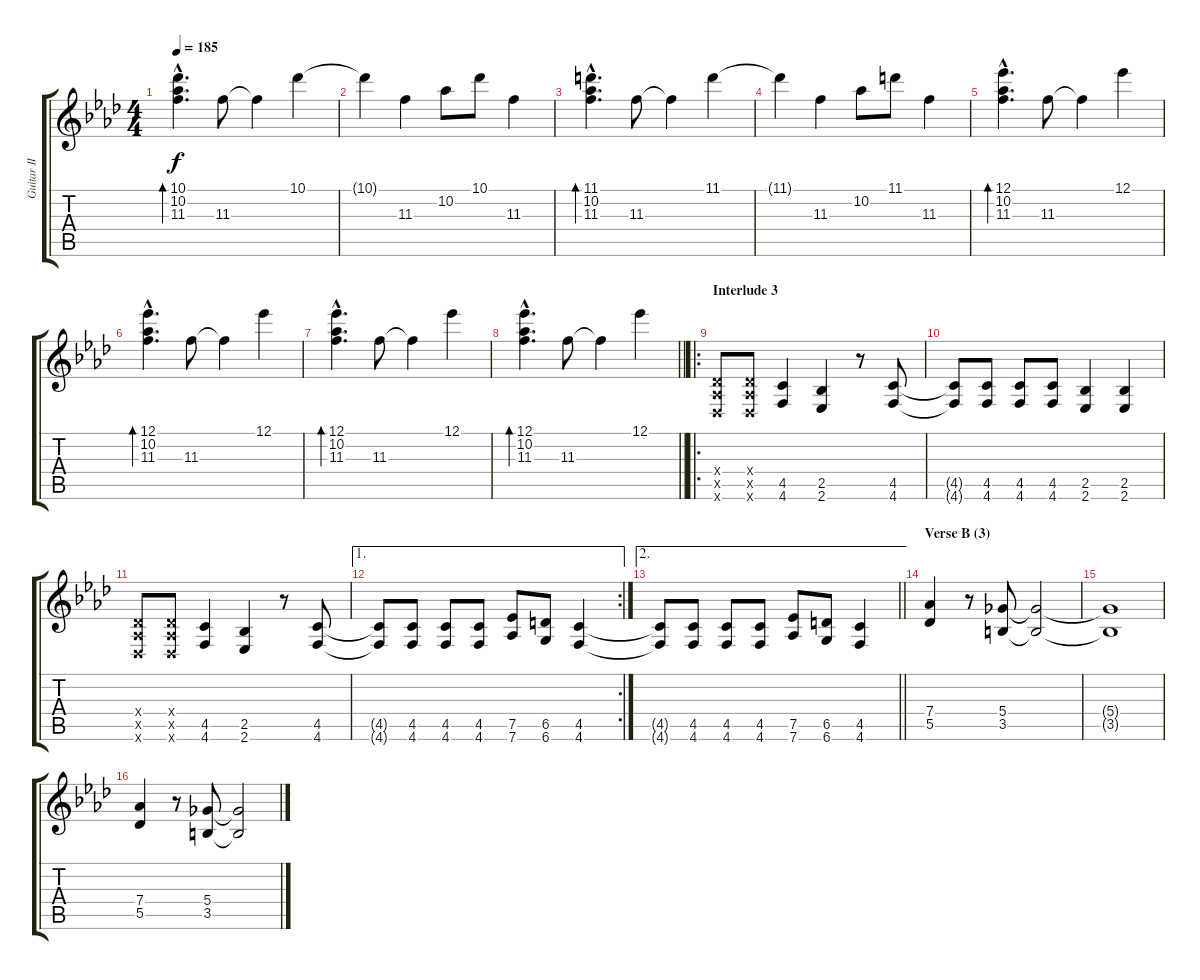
\track ("Guitar II" "Guitar II") {instrument distortionguitar}
\staff {score tabs}
\tuning (Eb4 Bb3 Gb3 Db3 Ab2 Db2) {hide}
\ts (4 4)
\tempo 185
\clef g2
\ks fminor
(10.1{hac} 10.2{hac} 11.3{hac}).4{d bd 120 dy f} 11.3.8 11.3{t}.4 10.1.4 |
10.1{t}.4 11.3.4 10.2.8 10.1.8 11.3.4 |
(11.1{hac} 10.2{hac} 11.3{hac}).4{d bd 120} 11.3.8 11.3{t}.4 11.1.4 |
11.1{t}.4 11.3.4 10.2.8 11.1.8 11.3.4 |
(12.1{hac} 10.2{hac} 11.3{hac}).4{d bd 120} 11.3.8 11.3{t}.4 12.1.4 |
(12.1{hac} 10.2{hac} 11.3{hac}).4{d bd 120} 11.3.8 11.3{t}.4 12.1.4 |
(12.1{hac} 10.2{hac} 11.3{hac}).4{d bd 120} 11.3.8 11.3{t}.4 12.1.4 |
\barLineRight lightlight
(12.1{hac} 10.2{hac} 11.3{hac}).4{d bd 120} 11.3.8 11.3{t}.4 12.1.4 |
\ro
\section ("" "Interlude 3")
(0.4{x} 0.5{x} 0.6{x}).8 (0.4{x} 0.5{x} 0.6{x}).8 (4.5 4.6).4 (2.5 2.6).4 r.8 (4.5 4.6).8 |
(4.5{t} 4.6{t}).8 (4.5 4.6).8 (4.5 4.6).8 (4.5 4.6).8 (2.5 2.6).4 (2.5 2.6).4 |
(0.4{x} 0.5{x} 0.6{x}).8 (0.4{x} 0.5{x} 0.6{x}).8 (4.5 4.6).4 (2.5 2.6).4 r.8 (4.5 4.6).8 |
\ae 1
\rc 2
(4.5{t} 4.6{t}).8 (4.5 4.6).8 (4.5 4.6).8 (4.5 4.6).8 (7.5 7.6).8 (6.5 6.6).8 (4.5 4.6).4 |
\ae 2
\barLineRight lightlight
(4.5{t} 4.6{t}).8 (4.5 4.6).8 (4.5 4.6).8 (4.5 4.6).8 (7.5 7.6).8 (6.5 6.6).8 (4.5 4.6).4 |
\section ("" "Verse B (3)")
(7.4 5.5).4 r.8 (5.4 3.5).8 (5.4{t} 3.5{t}).2 |
(5.4{t} 3.5{t}).1 |
(7.4 5.5).4 r.8 (5.4 3.5).8 (5.4{t} 3.5{t}).2
